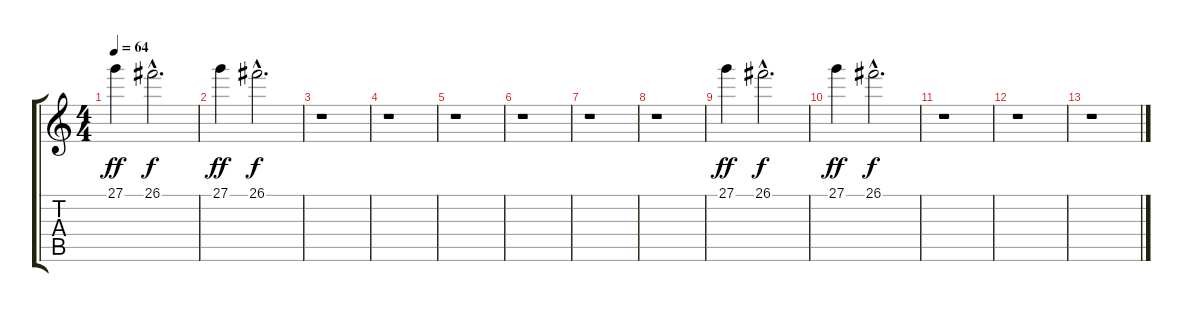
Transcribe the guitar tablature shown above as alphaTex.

\track "" {instrument whistle}
\staff {score tabs}
\tuning (E4 B3 G3 D3 A2 E2) {hide}
\ts (4 4)
\tempo 64
\clef g2
\ks c
27.1.4{dy ff} 26.1{hac}.2{d dy f} |
27.1.4{dy ff} 26.1{hac}.2{d dy f} |
r.1 |
r.1 |
r.1 |
r.1 |
r.1 |
r.1 |
27.1.4{dy ff} 26.1{hac}.2{d dy f} |
27.1.4{dy ff} 26.1{hac}.2{d dy f} |
r.1 |
r.1 |
r.1
